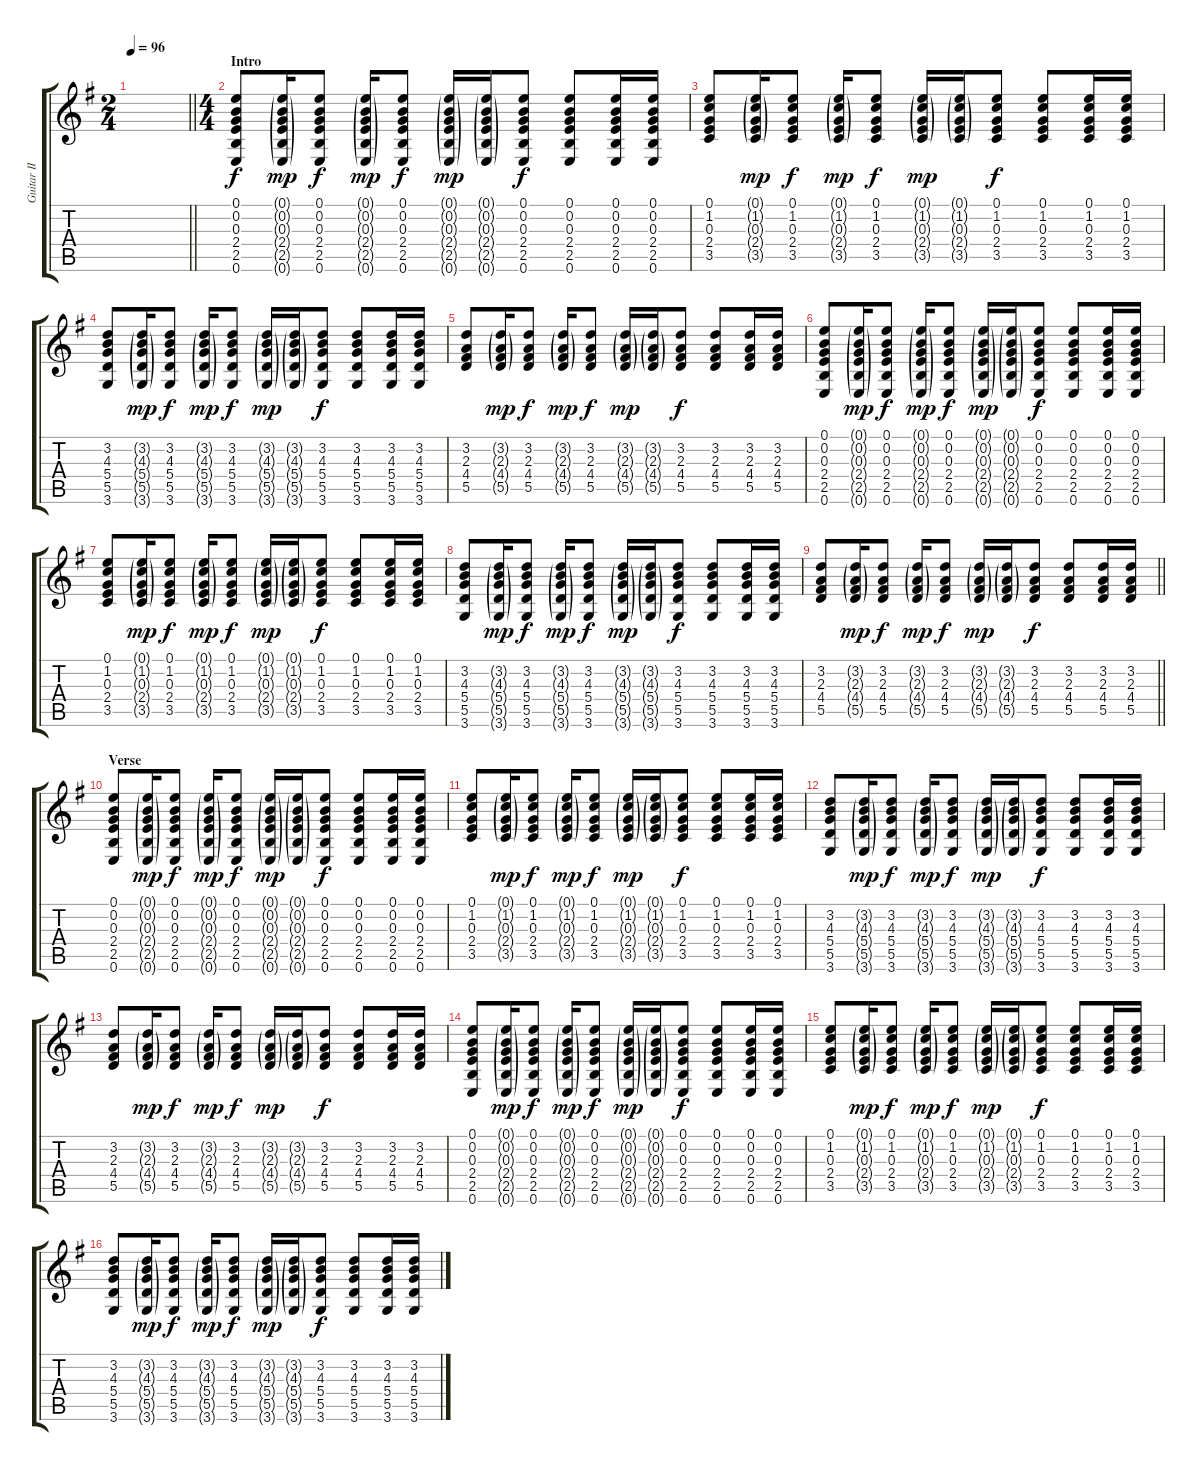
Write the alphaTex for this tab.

\track ("Guitar II" "Guitar II") {instrument acousticguitarsteel}
\staff {score tabs}
\tuning (E4 B3 G3 D3 A2 E2) {hide}
\ts (2 4)
\tempo 96
\clef g2
\barLineRight lightlight
\ks g
|
\ts (4 4)
\section ("" "Intro")
(0.1 0.2 0.3 2.4 2.5 0.6).8 (0.1{g} 0.2{g} 0.3{g} 2.4{g} 2.5{g} 0.6{g}).16{dy mp} (0.1 0.2 0.3 2.4 2.5 0.6).8{dy f} (0.1{g} 0.2{g} 0.3{g} 2.4{g} 2.5{g} 0.6{g}).16{dy mp} (0.1 0.2 0.3 2.4 2.5 0.6).8{dy f} (0.1{g} 0.2{g} 0.3{g} 2.4{g} 2.5{g} 0.6{g}).16{dy mp} (0.1{g} 0.2{g} 0.3{g} 2.4{g} 2.5{g} 0.6{g}).16 (0.1 0.2 0.3 2.4 2.5 0.6).8{dy f} (0.1 0.2 0.3 2.4 2.5 0.6).8 (0.1 0.2 0.3 2.4 2.5 0.6).16 (0.1 0.2 0.3 2.4 2.5 0.6).16 |
(0.1 1.2 0.3 2.4 3.5).8 (0.1{g} 1.2{g} 0.3{g} 2.4{g} 3.5{g}).16{dy mp} (0.1 1.2 0.3 2.4 3.5).8{dy f} (0.1{g} 1.2{g} 0.3{g} 2.4{g} 3.5{g}).16{dy mp} (0.1 1.2 0.3 2.4 3.5).8{dy f} (0.1{g} 1.2{g} 0.3{g} 2.4{g} 3.5{g}).16{dy mp} (0.1{g} 1.2{g} 0.3{g} 2.4{g} 3.5{g}).16 (0.1 1.2 0.3 2.4 3.5).8{dy f} (0.1 1.2 0.3 2.4 3.5).8 (0.1 1.2 0.3 2.4 3.5).16 (0.1 1.2 0.3 2.4 3.5).16 |
(3.2 4.3 5.4 5.5 3.6).8 (3.2{g} 4.3{g} 5.4{g} 5.5{g} 3.6{g}).16{dy mp} (3.2 4.3 5.4 5.5 3.6).8{dy f} (3.2{g} 4.3{g} 5.4{g} 5.5{g} 3.6{g}).16{dy mp} (3.2 4.3 5.4 5.5 3.6).8{dy f} (3.2{g} 4.3{g} 5.4{g} 5.5{g} 3.6{g}).16{dy mp} (3.2{g} 4.3{g} 5.4{g} 5.5{g} 3.6{g}).16 (3.2 4.3 5.4 5.5 3.6).8{dy f} (3.2 4.3 5.4 5.5 3.6).8 (3.2 4.3 5.4 5.5 3.6).16 (3.2 4.3 5.4 5.5 3.6).16 |
(3.2 2.3 4.4 5.5).8 (3.2{g} 2.3{g} 4.4{g} 5.5{g}).16{dy mp} (3.2 2.3 4.4 5.5).8{dy f} (3.2{g} 2.3{g} 4.4{g} 5.5{g}).16{dy mp} (3.2 2.3 4.4 5.5).8{dy f} (3.2{g} 2.3{g} 4.4{g} 5.5{g}).16{dy mp} (3.2{g} 2.3{g} 4.4{g} 5.5{g}).16 (3.2 2.3 4.4 5.5).8{dy f} (3.2 2.3 4.4 5.5).8 (3.2 2.3 4.4 5.5).16 (3.2 2.3 4.4 5.5).16 |
(0.1 0.2 0.3 2.4 2.5 0.6).8 (0.1{g} 0.2{g} 0.3{g} 2.4{g} 2.5{g} 0.6{g}).16{dy mp} (0.1 0.2 0.3 2.4 2.5 0.6).8{dy f} (0.1{g} 0.2{g} 0.3{g} 2.4{g} 2.5{g} 0.6{g}).16{dy mp} (0.1 0.2 0.3 2.4 2.5 0.6).8{dy f} (0.1{g} 0.2{g} 0.3{g} 2.4{g} 2.5{g} 0.6{g}).16{dy mp} (0.1{g} 0.2{g} 0.3{g} 2.4{g} 2.5{g} 0.6{g}).16 (0.1 0.2 0.3 2.4 2.5 0.6).8{dy f} (0.1 0.2 0.3 2.4 2.5 0.6).8 (0.1 0.2 0.3 2.4 2.5 0.6).16 (0.1 0.2 0.3 2.4 2.5 0.6).16 |
(0.1 1.2 0.3 2.4 3.5).8 (0.1{g} 1.2{g} 0.3{g} 2.4{g} 3.5{g}).16{dy mp} (0.1 1.2 0.3 2.4 3.5).8{dy f} (0.1{g} 1.2{g} 0.3{g} 2.4{g} 3.5{g}).16{dy mp} (0.1 1.2 0.3 2.4 3.5).8{dy f} (0.1{g} 1.2{g} 0.3{g} 2.4{g} 3.5{g}).16{dy mp} (0.1{g} 1.2{g} 0.3{g} 2.4{g} 3.5{g}).16 (0.1 1.2 0.3 2.4 3.5).8{dy f} (0.1 1.2 0.3 2.4 3.5).8 (0.1 1.2 0.3 2.4 3.5).16 (0.1 1.2 0.3 2.4 3.5).16 |
(3.2 4.3 5.4 5.5 3.6).8 (3.2{g} 4.3{g} 5.4{g} 5.5{g} 3.6{g}).16{dy mp} (3.2 4.3 5.4 5.5 3.6).8{dy f} (3.2{g} 4.3{g} 5.4{g} 5.5{g} 3.6{g}).16{dy mp} (3.2 4.3 5.4 5.5 3.6).8{dy f} (3.2{g} 4.3{g} 5.4{g} 5.5{g} 3.6{g}).16{dy mp} (3.2{g} 4.3{g} 5.4{g} 5.5{g} 3.6{g}).16 (3.2 4.3 5.4 5.5 3.6).8{dy f} (3.2 4.3 5.4 5.5 3.6).8 (3.2 4.3 5.4 5.5 3.6).16 (3.2 4.3 5.4 5.5 3.6).16 |
\barLineRight lightlight
(3.2 2.3 4.4 5.5).8 (3.2{g} 2.3{g} 4.4{g} 5.5{g}).16{dy mp} (3.2 2.3 4.4 5.5).8{dy f} (3.2{g} 2.3{g} 4.4{g} 5.5{g}).16{dy mp} (3.2 2.3 4.4 5.5).8{dy f} (3.2{g} 2.3{g} 4.4{g} 5.5{g}).16{dy mp} (3.2{g} 2.3{g} 4.4{g} 5.5{g}).16 (3.2 2.3 4.4 5.5).8{dy f} (3.2 2.3 4.4 5.5).8 (3.2 2.3 4.4 5.5).16 (3.2 2.3 4.4 5.5).16 |
\section ("" "Verse")
(0.1 0.2 0.3 2.4 2.5 0.6).8 (0.1{g} 0.2{g} 0.3{g} 2.4{g} 2.5{g} 0.6{g}).16{dy mp} (0.1 0.2 0.3 2.4 2.5 0.6).8{dy f} (0.1{g} 0.2{g} 0.3{g} 2.4{g} 2.5{g} 0.6{g}).16{dy mp} (0.1 0.2 0.3 2.4 2.5 0.6).8{dy f} (0.1{g} 0.2{g} 0.3{g} 2.4{g} 2.5{g} 0.6{g}).16{dy mp} (0.1{g} 0.2{g} 0.3{g} 2.4{g} 2.5{g} 0.6{g}).16 (0.1 0.2 0.3 2.4 2.5 0.6).8{dy f} (0.1 0.2 0.3 2.4 2.5 0.6).8 (0.1 0.2 0.3 2.4 2.5 0.6).16 (0.1 0.2 0.3 2.4 2.5 0.6).16 |
(0.1 1.2 0.3 2.4 3.5).8 (0.1{g} 1.2{g} 0.3{g} 2.4{g} 3.5{g}).16{dy mp} (0.1 1.2 0.3 2.4 3.5).8{dy f} (0.1{g} 1.2{g} 0.3{g} 2.4{g} 3.5{g}).16{dy mp} (0.1 1.2 0.3 2.4 3.5).8{dy f} (0.1{g} 1.2{g} 0.3{g} 2.4{g} 3.5{g}).16{dy mp} (0.1{g} 1.2{g} 0.3{g} 2.4{g} 3.5{g}).16 (0.1 1.2 0.3 2.4 3.5).8{dy f} (0.1 1.2 0.3 2.4 3.5).8 (0.1 1.2 0.3 2.4 3.5).16 (0.1 1.2 0.3 2.4 3.5).16 |
(3.2 4.3 5.4 5.5 3.6).8 (3.2{g} 4.3{g} 5.4{g} 5.5{g} 3.6{g}).16{dy mp} (3.2 4.3 5.4 5.5 3.6).8{dy f} (3.2{g} 4.3{g} 5.4{g} 5.5{g} 3.6{g}).16{dy mp} (3.2 4.3 5.4 5.5 3.6).8{dy f} (3.2{g} 4.3{g} 5.4{g} 5.5{g} 3.6{g}).16{dy mp} (3.2{g} 4.3{g} 5.4{g} 5.5{g} 3.6{g}).16 (3.2 4.3 5.4 5.5 3.6).8{dy f} (3.2 4.3 5.4 5.5 3.6).8 (3.2 4.3 5.4 5.5 3.6).16 (3.2 4.3 5.4 5.5 3.6).16 |
(3.2 2.3 4.4 5.5).8 (3.2{g} 2.3{g} 4.4{g} 5.5{g}).16{dy mp} (3.2 2.3 4.4 5.5).8{dy f} (3.2{g} 2.3{g} 4.4{g} 5.5{g}).16{dy mp} (3.2 2.3 4.4 5.5).8{dy f} (3.2{g} 2.3{g} 4.4{g} 5.5{g}).16{dy mp} (3.2{g} 2.3{g} 4.4{g} 5.5{g}).16 (3.2 2.3 4.4 5.5).8{dy f} (3.2 2.3 4.4 5.5).8 (3.2 2.3 4.4 5.5).16 (3.2 2.3 4.4 5.5).16 |
(0.1 0.2 0.3 2.4 2.5 0.6).8 (0.1{g} 0.2{g} 0.3{g} 2.4{g} 2.5{g} 0.6{g}).16{dy mp} (0.1 0.2 0.3 2.4 2.5 0.6).8{dy f} (0.1{g} 0.2{g} 0.3{g} 2.4{g} 2.5{g} 0.6{g}).16{dy mp} (0.1 0.2 0.3 2.4 2.5 0.6).8{dy f} (0.1{g} 0.2{g} 0.3{g} 2.4{g} 2.5{g} 0.6{g}).16{dy mp} (0.1{g} 0.2{g} 0.3{g} 2.4{g} 2.5{g} 0.6{g}).16 (0.1 0.2 0.3 2.4 2.5 0.6).8{dy f} (0.1 0.2 0.3 2.4 2.5 0.6).8 (0.1 0.2 0.3 2.4 2.5 0.6).16 (0.1 0.2 0.3 2.4 2.5 0.6).16 |
(0.1 1.2 0.3 2.4 3.5).8 (0.1{g} 1.2{g} 0.3{g} 2.4{g} 3.5{g}).16{dy mp} (0.1 1.2 0.3 2.4 3.5).8{dy f} (0.1{g} 1.2{g} 0.3{g} 2.4{g} 3.5{g}).16{dy mp} (0.1 1.2 0.3 2.4 3.5).8{dy f} (0.1{g} 1.2{g} 0.3{g} 2.4{g} 3.5{g}).16{dy mp} (0.1{g} 1.2{g} 0.3{g} 2.4{g} 3.5{g}).16 (0.1 1.2 0.3 2.4 3.5).8{dy f} (0.1 1.2 0.3 2.4 3.5).8 (0.1 1.2 0.3 2.4 3.5).16 (0.1 1.2 0.3 2.4 3.5).16 |
(3.2 4.3 5.4 5.5 3.6).8 (3.2{g} 4.3{g} 5.4{g} 5.5{g} 3.6{g}).16{dy mp} (3.2 4.3 5.4 5.5 3.6).8{dy f} (3.2{g} 4.3{g} 5.4{g} 5.5{g} 3.6{g}).16{dy mp} (3.2 4.3 5.4 5.5 3.6).8{dy f} (3.2{g} 4.3{g} 5.4{g} 5.5{g} 3.6{g}).16{dy mp} (3.2{g} 4.3{g} 5.4{g} 5.5{g} 3.6{g}).16 (3.2 4.3 5.4 5.5 3.6).8{dy f} (3.2 4.3 5.4 5.5 3.6).8 (3.2 4.3 5.4 5.5 3.6).16 (3.2 4.3 5.4 5.5 3.6).16
